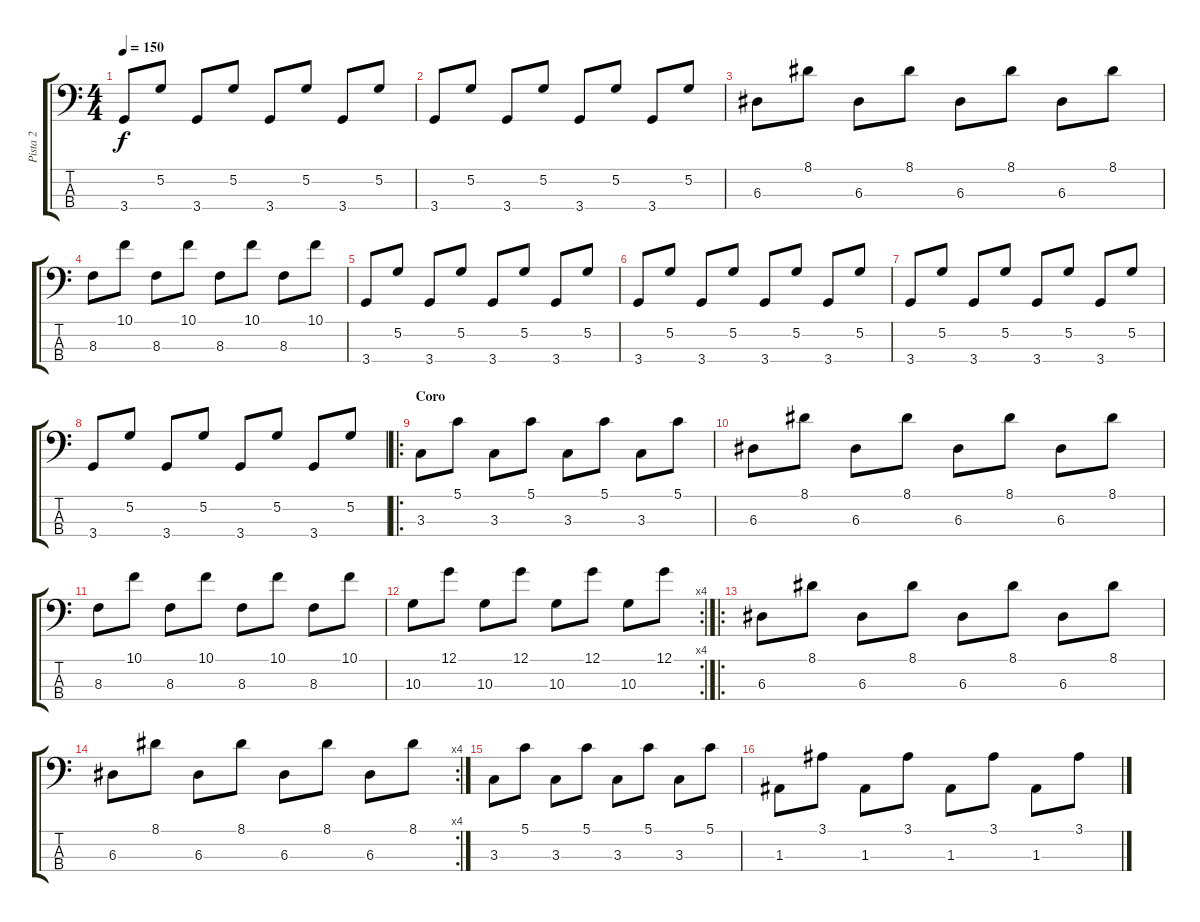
\track ("Pista 2" "Pista 2") {instrument electricbassfinger}
\staff {score tabs}
\tuning (G2 D2 A1 E1) {hide}
\ts (4 4)
\tempo 150
\clef f4
\ks c
3.4.8{dy f} 5.2.8 3.4.8 5.2.8 3.4.8 5.2.8 3.4.8 5.2.8 |
3.4.8 5.2.8 3.4.8 5.2.8 3.4.8 5.2.8 3.4.8 5.2.8 |
6.3.8 8.1.8 6.3.8 8.1.8 6.3.8 8.1.8 6.3.8 8.1.8 |
8.3.8 10.1.8 8.3.8 10.1.8 8.3.8 10.1.8 8.3.8 10.1.8 |
3.4.8 5.2.8 3.4.8 5.2.8 3.4.8 5.2.8 3.4.8 5.2.8 |
3.4.8 5.2.8 3.4.8 5.2.8 3.4.8 5.2.8 3.4.8 5.2.8 |
3.4.8 5.2.8 3.4.8 5.2.8 3.4.8 5.2.8 3.4.8 5.2.8 |
3.4.8 5.2.8 3.4.8 5.2.8 3.4.8 5.2.8 3.4.8 5.2.8 |
\ro
\section ("" "Coro")
3.3.8 5.1.8 3.3.8 5.1.8 3.3.8 5.1.8 3.3.8 5.1.8 |
6.3.8 8.1.8 6.3.8 8.1.8 6.3.8 8.1.8 6.3.8 8.1.8 |
8.3.8 10.1.8 8.3.8 10.1.8 8.3.8 10.1.8 8.3.8 10.1.8 |
\rc 4
10.3.8 12.1.8 10.3.8 12.1.8 10.3.8 12.1.8 10.3.8 12.1.8 |
\ro
6.3.8 8.1.8 6.3.8 8.1.8 6.3.8 8.1.8 6.3.8 8.1.8 |
\rc 4
6.3.8 8.1.8 6.3.8 8.1.8 6.3.8 8.1.8 6.3.8 8.1.8 |
3.3.8 5.1.8 3.3.8 5.1.8 3.3.8 5.1.8 3.3.8 5.1.8 |
1.3.8 3.1.8 1.3.8 3.1.8 1.3.8 3.1.8 1.3.8 3.1.8
